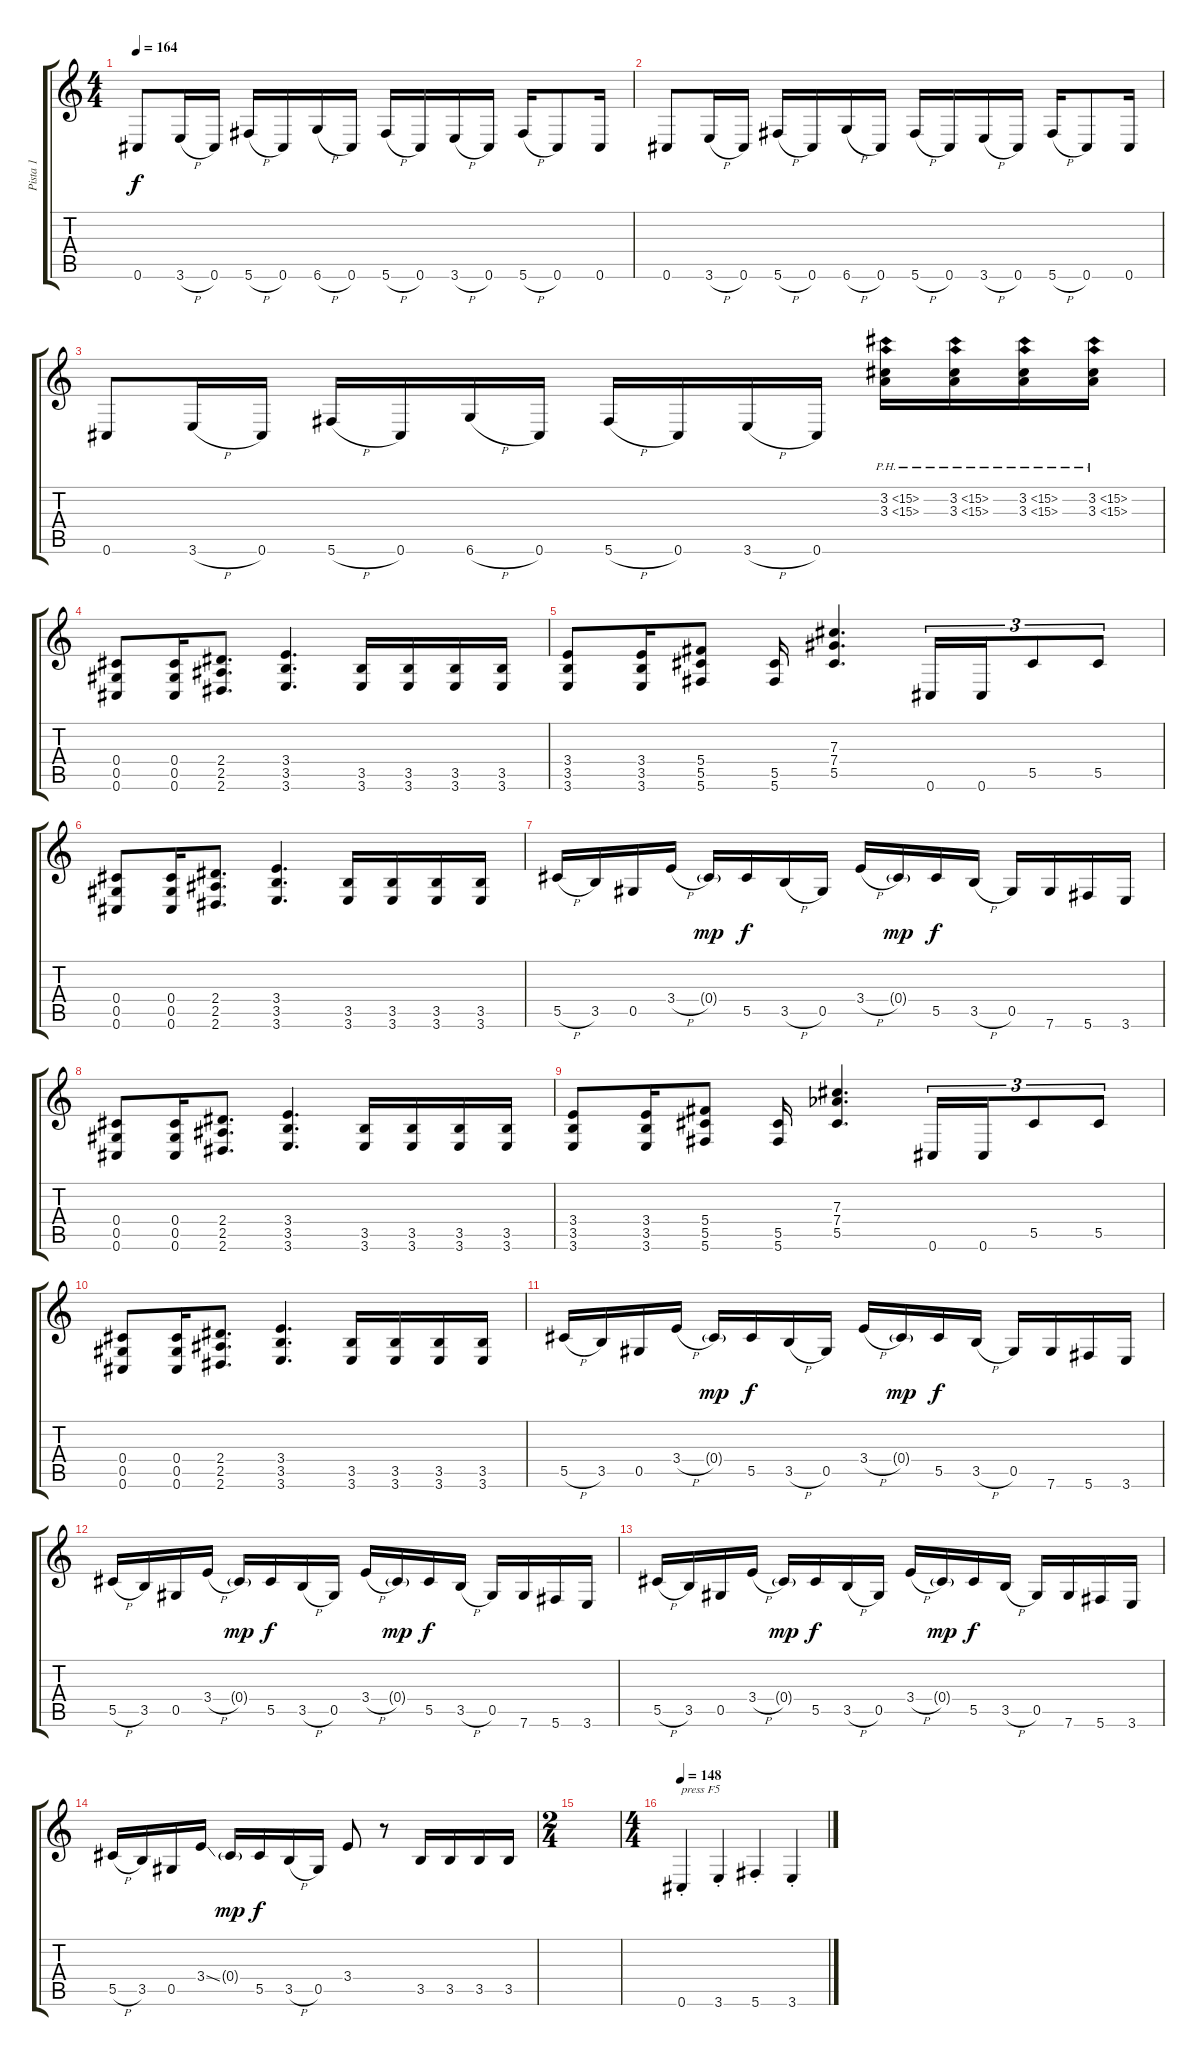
\track ("Pista 1" "Pista 1") {instrument distortionguitar}
\staff {score tabs}
\tuning (Eb4 Bb3 Gb3 Db3 Ab2 Db2) {hide}
\ts (4 4)
\tempo 164
\clef g2
\ks c
0.6.8{dy f} 3.6{h}.16 0.6.16 5.6{h}.16 0.6.16 6.6{h}.16 0.6.16 5.6{h}.16 0.6.16 3.6{h}.16 0.6.16 5.6{h}.16 0.6.8 0.6.16 |
0.6.8 3.6{h}.16 0.6.16 5.6{h}.16 0.6.16 6.6{h}.16 0.6.16 5.6{h}.16 0.6.16 3.6{h}.16 0.6.16 5.6{h}.16 0.6.8 0.6.16 |
0.6.8 3.6{h}.16 0.6.16 5.6{h}.16 0.6.16 6.6{h}.16 0.6.16 5.6{h}.16 0.6.16 3.6{h}.16 0.6.16 (3.2{ph 12} 3.3{ph 12}).16 (3.2{ph 12} 3.3{ph 12}).16 (3.2{ph 12} 3.3{ph 12}).16 (3.2{ph 12} 3.3{ph 12}).16 |
(0.4 0.5 0.6).8 (0.4 0.5 0.6).16 (2.4 2.5 2.6).8{d} (3.4 3.5 3.6).4{d} (3.5 3.6).16 (3.5 3.6).16 (3.5 3.6).16 (3.5 3.6).16 |
(3.4 3.5 3.6).8 (3.4 3.5 3.6).16 (5.4 5.5 5.6).8 (5.5 5.6).16 (7.3 7.4 5.5).4{d} 0.6.16{tu (3 2)} 0.6.16{tu (3 2)} 5.5.8{tu (3 2)} 5.5.8{tu (3 2)} |
(0.4 0.5 0.6).8 (0.4 0.5 0.6).16 (2.4 2.5 2.6).8{d} (3.4 3.5 3.6).4{d} (3.5 3.6).16 (3.5 3.6).16 (3.5 3.6).16 (3.5 3.6).16 |
5.5{h}.16 3.5.16 0.5.16 3.4{h}.16 0.4{g}.16{dy mp} 5.5.16{dy f} 3.5{h}.16 0.5.16 3.4{h}.16 0.4{g}.16{dy mp} 5.5.16{dy f} 3.5{h}.16 0.5.16 7.6.16 5.6.16 3.6.16 |
(0.4 0.5 0.6).8 (0.4 0.5 0.6).16 (2.4 2.5 2.6).8{d} (3.4 3.5 3.6).4{d} (3.5 3.6).16 (3.5 3.6).16 (3.5 3.6).16 (3.5 3.6).16 |
(3.4 3.5 3.6).8 (3.4 3.5 3.6).16 (5.4 5.5 5.6).8 (5.5 5.6).16 (7.3 7.4{acc b} 5.5).4{d} 0.6.16{tu (3 2)} 0.6.16{tu (3 2)} 5.5.8{tu (3 2)} 5.5.8{tu (3 2)} |
(0.4 0.5 0.6).8 (0.4 0.5 0.6).16 (2.4 2.5 2.6).8{d} (3.4 3.5 3.6).4{d} (3.5 3.6).16 (3.5 3.6).16 (3.5 3.6).16 (3.5 3.6).16 |
5.5{h}.16 3.5.16 0.5.16 3.4{h}.16 0.4{g}.16{dy mp} 5.5.16{dy f} 3.5{h}.16 0.5.16 3.4{h}.16 0.4{g}.16{dy mp} 5.5.16{dy f} 3.5{h}.16 0.5.16 7.6.16 5.6.16 3.6.16 |
5.5{h}.16 3.5.16 0.5.16 3.4{h}.16 0.4{g}.16{dy mp} 5.5.16{dy f} 3.5{h}.16 0.5.16 3.4{h}.16 0.4{g}.16{dy mp} 5.5.16{dy f} 3.5{h}.16 0.5.16 7.6.16 5.6.16 3.6.16 |
5.5{h}.16 3.5.16 0.5.16 3.4{h}.16 0.4{g}.16{dy mp} 5.5.16{dy f} 3.5{h}.16 0.5.16 3.4{h}.16 0.4{g}.16{dy mp} 5.5.16{dy f} 3.5{h}.16 0.5.16 7.6.16 5.6.16 3.6.16 |
5.5{h}.16 3.5.16 0.5.16 3.4{ss}.16 0.4{g}.16{dy mp} 5.5.16{dy f} 3.5{h}.16 0.5.16 3.4.8 r.8 3.5.16 3.5.16 3.5.16 3.5.16 |
\ts (2 4)
|
\ts (4 4)
\tempo 148
0.6{st}.4{txt "press F5" volume 9} 3.6{st}.4 5.6{st}.4 3.6{st}.4
